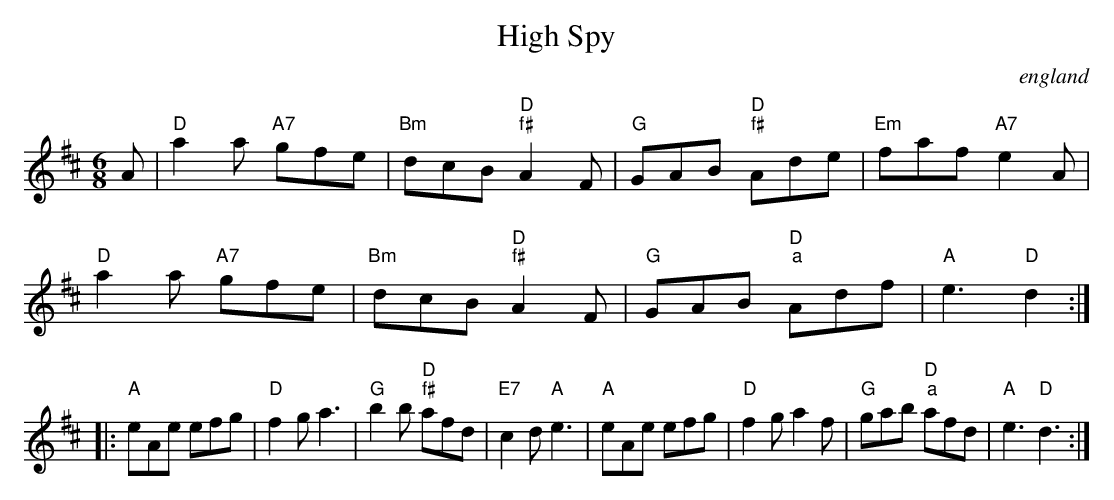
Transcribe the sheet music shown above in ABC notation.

X:1
T:High Spy
O:england
M:6/8
K:D
A|"D"a2a "A7"gfe|"Bm"dcB "D""f#"A2F|"G"GAB "D""f#"Ade|"Em"faf "A7"e2A|
"D"a2a "A7"gfe|"Bm"dcB "D""f#"A2F|"G"GAB "D""a"Adf|"A"e3 "D"d2::
"A"eAe efg|"D"f2g a3|"G"b2b "D""f#"afd|"E7"c2d "A"e3|"A"eAe efg|"D"f2g a2f|\
"G"gab "D""a"afd|"A"e3 "D"d3:|
